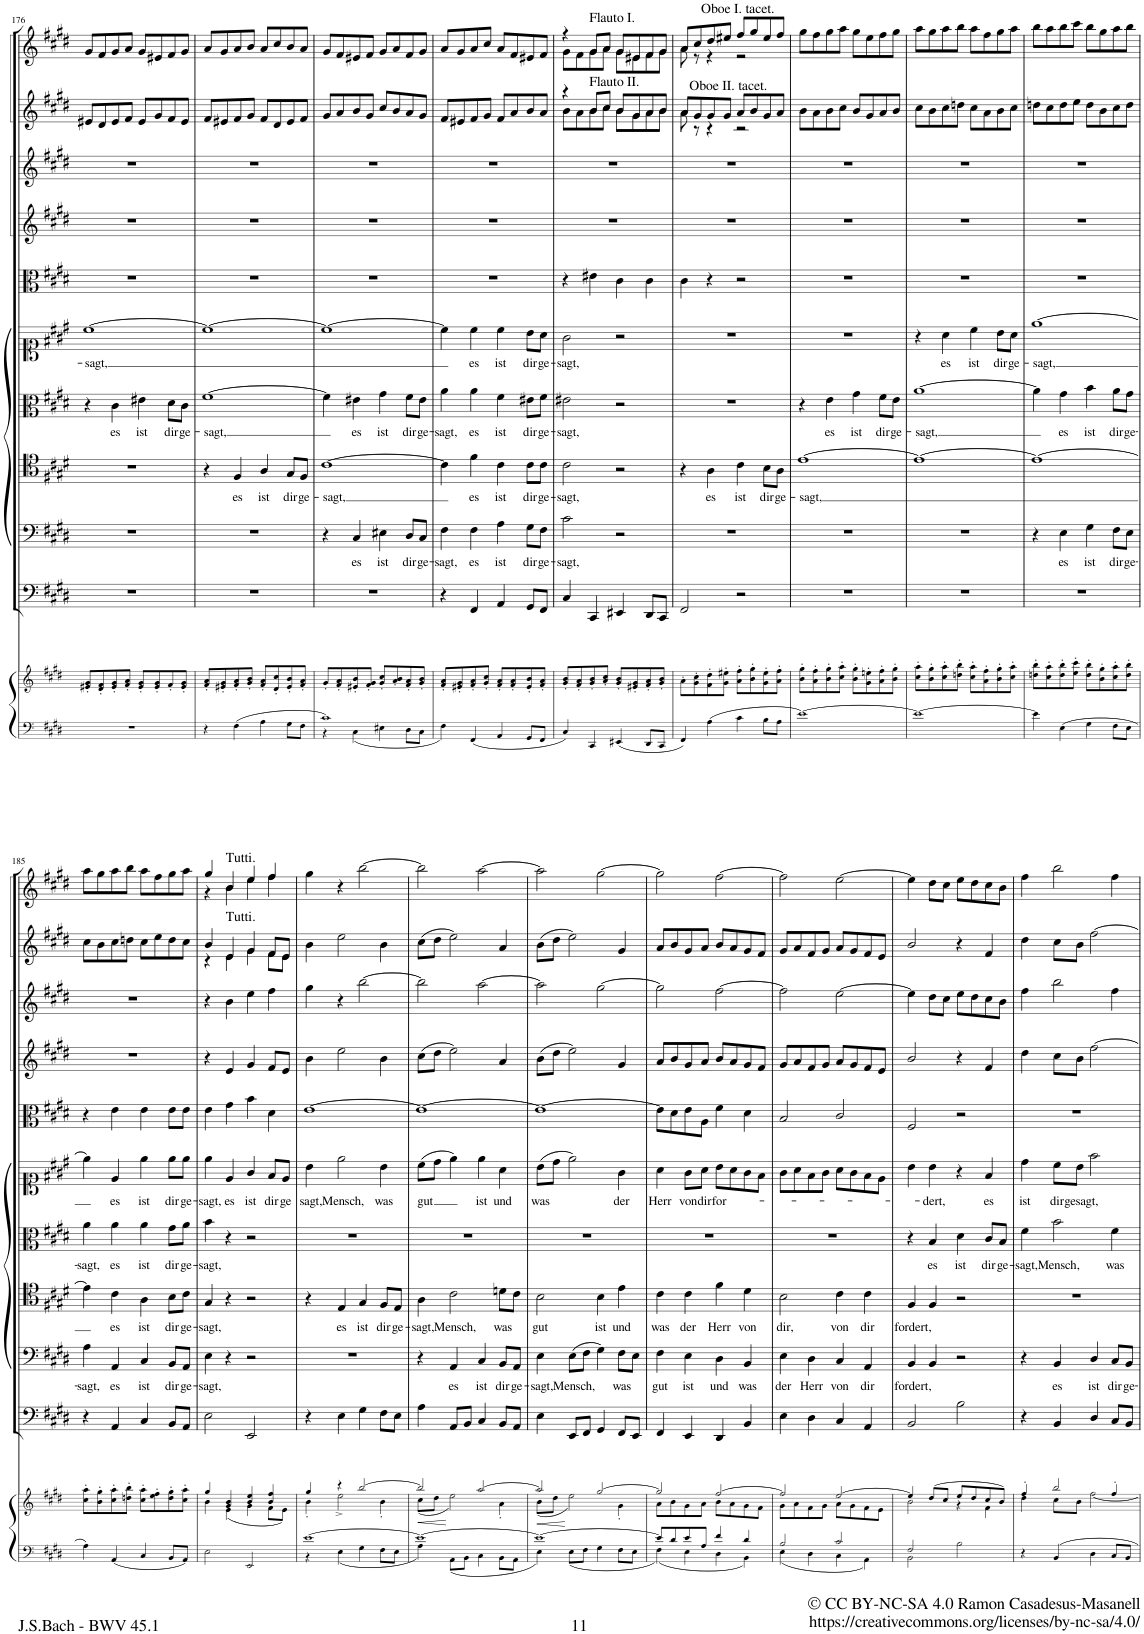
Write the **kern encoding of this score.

**kern	**kern	**dynam	**kern	**kern	**text	**kern	**text	**kern	**text	**kern	**text	**kern	**kern	**kern	**kern	**kern
*part11	*part11	*part11	*part10	*part9	*part9	*part8	*part8	*part7	*part7	*part6	*part6	*part5	*part4	*part3	*part2	*part1
*staff12	*staff11	*staff11/12	*staff10	*staff9	*staff9	*staff8	*staff8	*staff7	*staff7	*staff6	*staff6	*staff5	*staff4	*staff3	*staff2	*staff1
*I"Piano reduction	*	*	*I"Continuo	*I"Basso	*	*I"Tenore	*	*I"Alto	*	*I"Soprano	*	*I"Viola	*I"Violino II	*I"Violino I	*I"Flauto traverso II Oboe II	*I"Flauto traverso I Oboe I
*I'Pno	*	*	*	*	*	*	*	*	*	*	*	*	*	*	*I'Ob	*I'Ob
!!LO:PB:g=z
*clefF4	*clefG2	*	*clefF4	*clefF4	*	*clefC4	*	*clefC3	*	*clefC1	*	*clefC3	*clefG2	*clefG2	*clefG2	*clefG2
*k[f#c#g#d#]	*k[f#c#g#d#]	*	*k[f#c#g#d#]	*k[f#c#g#d#]	*	*k[f#c#g#d#]	*	*k[f#c#g#d#]	*	*k[f#c#g#d#]	*	*k[f#c#g#d#]	*k[f#c#g#d#]	*k[f#c#g#d#]	*k[f#c#g#d#]	*k[f#c#g#d#]
*M2/2	*M2/2	*	*M2/2	*M2/2	*	*M2/2	*	*M2/2	*	*M2/2	*	*M2/2	*M2/2	*M2/2	*M2/2	*M2/2
*met(c|)	*met(c|)	*	*met(c|)	*met(c|)	*	*met(c|)	*	*met(c|)	*	*met(c|)	*	*met(c|)	*met(c|)	*met(c|)	*met(c|)	*met(c|)
=176	=176	=176	=176	=176	=176	=176	=176	=176	=176	=176	=176	=176	=176	=176	=176	=176
!	!	!	!	!	!	!	!	!	!	!	!LO:LY:b	!	!	!	!	!
1r	8e#X/' 8g#/'L	.	1r	1r	.	1r	.	4r	.	[1cc#	sagt,	1r	1r	1r	8e#X/L	8g#/L
.	8d#/' 8f#/'	.	.	.	.	.	.	.	.	.	.	.	.	.	8d#/	8f#/
!	!	!	!	!	!	!	!	!	!LO:LY:b	!	!	!	!	!	!	!
.	8e#/' 8g#/'	.	.	.	.	.	.	4c#\	es	.	.	.	.	.	8e#/	8g#/
.	8f#/' 8a/'J	.	.	.	.	.	.	.	.	.	.	.	.	.	8f#/J	8a/J
!	!	!	!	!	!	!	!	!	!LO:LY:b	!	!	!	!	!	!	!
.	8e#/' 8g#/'L	.	.	.	.	.	.	4e#X\	ist	.	.	.	.	.	8e#/L	8g#/L
.	8e#/' 8g#/'	.	.	.	.	.	.	.	.	.	.	.	.	.	8g#/	8e#X/
!	!	!	!	!	!	!	!	!	!LO:LY:b	!	!	!	!	!	!	!
.	8f#'/	.	.	.	.	.	.	8d#\L	dir	.	.	.	.	.	8f#/	8f#/
!	!	!	!	!	!	!	!	!	!LO:LY:b	!	!	!	!	!	!	!
.	8e#/' 8g#/'J	.	.	.	.	.	.	8c#\J	ge-	.	.	.	.	.	8e#/J	8g#/J
=177	=177	=177	=177	=177	=177	=177	=177	=177	=177	=177	=177	=177	=177	=177	=177	=177
!	!	!	!	!	!	!	!	!	!LO:LY:b	!	!	!	!	!	!	!
4r	8f#/' 8a/'L	.	1r	1r	.	4r	.	[1f#	sagt,	1cc#_	.	1r	1r	1r	8f#/L	8a/L
.	8e#X/' 8g#/'	.	.	.	.	.	.	.	.	.	.	.	.	.	8e#X/	8g#/
!	!	!	!	!	!	!	!LO:LY:b	!	!	!	!	!	!	!	!	!
4F#\	8f#/' 8a/'	.	.	.	.	4F#/	es	.	.	.	.	.	.	.	8f#/	8a/
.	8g#/' 8b/'J	.	.	.	.	.	.	.	.	.	.	.	.	.	8g#/J	8b/J
!	!	!	!	!	!	!	!LO:LY:b	!	!	!	!	!	!	!	!	!
4A\	8f#/' 8a/'L	.	.	.	.	4A/	ist	.	.	.	.	.	.	.	8f#/L	8a/L
.	8d#/' 8cc#/'	.	.	.	.	.	.	.	.	.	.	.	.	.	8d#/	8cc#/
!	!	!	!	!	!	!	!LO:LY:b	!	!	!	!	!	!	!	!	!
8G#\L	8e#/' 8b/'	.	.	.	.	8G#/L	dir	.	.	.	.	.	.	.	8e#/	8b/
!	!	!	!	!	!	!	!LO:LY:b	!	!	!	!	!	!	!	!	!
8F#\J	8f#/' 8a/'J	.	.	.	.	8F#/J	ge-	.	.	.	.	.	.	.	8f#/J	8a/J
=178	=178	=178	=178	=178	=178	=178	=178	=178	=178	=178	=178	=178	=178	=178	=178	=178
*^	*	*	*	*	*	*	*	*	*	*	*	*	*	*	*	*
!	!	!	!	!	!	!	!	!LO:LY:b	!	!	!	!	!	!	!	!	!
1c#	4r	8g#'/L	.	1r	4r	.	[1c#	sagt,	4f#\]	.	1cc#_	.	1r	1r	1r	8g#/L	8g#/L
.	.	8f#/' 8a/'	.	.	.	.	.	.	.	.	.	.	.	.	.	8a/	8f#/
!	!	!	!	!	!	!LO:LY:b	!	!	!	!LO:LY:b	!	!	!	!	!	!	!
.	4C#\	8e#X/' 8b/'	.	.	4C#/	es	.	.	4e#X\	es	.	.	.	.	.	8b/	8e#X/
.	.	8f#/' 8g#/'J	.	.	.	.	.	.	.	.	.	.	.	.	.	8g#/J	8f#/J
!	!	!	!	!	!	!LO:LY:b	!	!	!	!LO:LY:b	!	!	!	!	!	!	!
.	4E#X\	8g#/' 8cc#/'L	.	.	4E#X\	ist	.	.	4g#\	ist	.	.	.	.	.	8cc#/L	8g#/L
.	.	8a/' 8b/'	.	.	.	.	.	.	.	.	.	.	.	.	.	8b/	8a/
!	!	!	!	!	!	!LO:LY:b	!	!	!	!LO:LY:b	!	!	!	!	!	!	!
.	8D#\L	8f#/' 8a/'	.	.	8D#/L	dir	.	.	8f#\L	dir	.	.	.	.	.	8a/	8f#/
!	!	!	!	!	!	!LO:LY:b	!	!	!	!LO:LY:b	!	!	!	!	!	!	!
.	8C#\J	8g#/' 8b/'J	.	.	8C#/J	ge-	.	.	8e#\J	ge-	.	.	.	.	.	8g#/J	8g#/J
=179	=179	=179	=179	=179	=179	=179	=179	=179	=179	=179	=179	=179	=179	=179	=179	=179	=179
!	!	!	!	!	!	!LO:LY:b	!	!	!	!LO:LY:b	!	!	!	!	!	!	!
*v	*v	*	*	*	*	*	*	*	*	*	*	*	*	*	*	*	*
4F#\	8f#/' 8a/'L	.	4r	4F#\	sagt,	4c#\]	.	4a\	sagt,	4cc#\]	.	1r	1r	1r	8f#/L	8a/L
.	8e#X/' 8g#/'	.	.	.	.	.	.	.	.	.	.	.	.	.	8e#X/	8g#/
!	!	!	!	!	!LO:LY:b	!	!LO:LY:b	!	!LO:LY:b	!	!LO:LY:b	!	!	!	!	!
4FF#/	8f#/' 8a/'	.	4FF#/	4F#\	es	4f#\	es	4a\	es	4cc#\	es	.	.	.	8f#/	8a/
.	8g#/' 8cc#/'J	.	.	.	.	.	.	.	.	.	.	.	.	.	8g#/J	8cc#/J
!	!	!	!	!	!LO:LY:b	!	!LO:LY:b	!	!LO:LY:b	!	!LO:LY:b	!	!	!	!	!
4AA/	8f#/' 8a/'L	.	4AA/	4A\	ist	4c#\	ist	4f#\	ist	4cc#\	ist	.	.	.	8f#/L	8a/L
.	8f#/' 8a/'	.	.	.	.	.	.	.	.	.	.	.	.	.	8a/	8f#/
!	!	!	!	!	!LO:LY:b	!	!LO:LY:b	!	!LO:LY:b	!	!LO:LY:b	!	!	!	!	!
8GG#/L	8e#/' 8b/'	.	8GG#/L	8G#\L	dir	8c#\L	dir	8e#X\L	dir	8b\L	dir	.	.	.	8b/	8e#X/
!	!	!	!	!	!LO:LY:b	!	!LO:LY:b	!	!LO:LY:b	!	!LO:LY:b	!	!	!	!	!
8FF#/J	8f#/' 8a/'J	.	8FF#/J	8F#\J	ge-	8c#\J	ge-	8f#\J	ge-	8a\J	ge-	.	.	.	8a/J	8f#/J
=180	=180	=180	=180	=180	=180	=180	=180	=180	=180	=180	=180	=180	=180	=180	=180	=180
!	!	!	!	!	!LO:LY:b	!	!LO:LY:b	!	!LO:LY:b	!	!LO:LY:b	!	!	!	!	!
*	*	*	*	*	*	*	*	*	*	*	*	*	*	*	*^	*^
4C#/	8g#/' 8b/'L	.	4C#/	2c#\	sagt,	2c#\	sagt,	2e#X\	sagt,	2g#\	sagt,	4r	1r	1r	4r	8b\L	4r	8g#\L
.	8f#/' 8a/'	.	.	.	.	.	.	.	.	.	.	.	.	.	.	8a\	.	8f#\
!	!	!	!	!	!	!	!	!	!	!	!	!	!	!	!	!	!LO:TX:a:t=Flauto I.	!
!	!	!	!	!	!	!	!	!	!	!	!	!	!	!	!LO:TX:a:t=Flauto II.	!	!	!
4CC#/	8g#/' 8b/'	.	4CC#/	.	.	.	.	.	.	.	.	4e#X\	.	.	8b/L	8b\	8g#/L	8g#\
.	8a/' 8cc#/'J	.	.	.	.	.	.	.	.	.	.	.	.	.	8cc#/J	8cc#\J	8a/J	8a\J
4EE#X/	8g#/' 8b/'L	.	4EE#X/	2r	.	2r	.	2r	.	2r	.	4c#\	.	.	8b/L	8b\L	8g#/L	8g#\L
.	8e#X/' 8g#/'	.	.	.	.	.	.	.	.	.	.	.	.	.	8g#/	8g#\	8e#X/	8e#\
8DD#/L	8f#/' 8a/'	.	8DD#/L	.	.	.	.	.	.	.	.	4c#\	.	.	8a/	8a\	8f#/	8f#\
8CC#/J	8g#/' 8b/'J	.	8CC#/J	.	.	.	.	.	.	.	.	.	.	.	8b/J	8b\J	8g#/J	8g#\J
=181	=181	=181	=181	=181	=181	=181	=181	=181	=181	=181	=181	=181	=181	=181	=181	=181	=181	=181
4FF#/	8a'\L	.	2FF#/	1r	.	4r	.	1r	.	1r	.	4c#\	1r	1r	8a/L	8a\	8a/L	8a\
.	8g#\' 8cc#\'	.	.	.	.	.	.	.	.	.	.	.	.	.	8g#/	8r	8cc#/	8r
!	!	!	!	!	!	!	!	!	!	!	!	!	!	!	!	!	!LO:TX:a:t=Oboe I. tacet.	!
!	!	!	!	!	!	!	!LO:LY:b	!	!	!	!	!	!	!	!	!	!	!
4A\	8f#\' 8dd#\'	.	.	.	.	4A\	es	.	.	.	.	4r	.	.	8g#/	4r	8dd#/	4r
!	!	!	!	!	!	!	!	!	!	!	!	!	!	!	!LO:TX:a:t=Oboe II. tacet.	!	!	!
.	8g#\' 8ee#X\'J	.	.	.	.	.	.	.	.	.	.	.	.	.	8g#/J	.	8ee#X/J	.
!	!	!	!	!	!	!	!LO:LY:b	!	!	!	!	!	!	!	!	!	!	!
4c#\	8a\' 8ff#\'L	.	2r	.	.	4c#\	ist	.	.	.	.	2r	.	.	8a/L	2r	8ff#/L	2r
.	8b\' 8gg#\'	.	.	.	.	.	.	.	.	.	.	.	.	.	8b/	.	8gg#/	.
!	!	!	!	!	!	!	!LO:LY:b	!	!	!	!	!	!	!	!	!	!	!
8B\L	8g#\' 8ee#\'	.	.	.	.	8B\L	dir	.	.	.	.	.	.	.	8g#/	.	8ee#/	.
!	!	!	!	!	!	!	!LO:LY:b	!	!	!	!	!	!	!	!	!	!	!
8A\J	8a\' 8ff#\'J	.	.	.	.	8A\J	ge-	.	.	.	.	.	.	.	8a/J	.	8ff#/J	.
*	*	*	*	*	*	*	*	*	*	*	*	*	*	*	*v	*v	*	*
*	*	*	*	*	*	*	*	*	*	*	*	*	*	*	*	*v	*v
=182	=182	=182	=182	=182	=182	=182	=182	=182	=182	=182	=182	=182	=182	=182	=182	=182
!	!	!	!	!	!	!	!LO:LY:b	!	!	!	!	!	!	!	!	!
[1e	8b\' 8gg#\'L	.	1r	1r	.	[1e	sagt,	4r	.	1r	.	1r	1r	1r	8b\L	8gg#\L
.	8a\' 8ff#\'	.	.	.	.	.	.	.	.	.	.	.	.	.	8a\	8ff#\
!	!	!	!	!	!	!	!	!	!LO:LY:b	!	!	!	!	!	!	!
.	8b\' 8gg#\'	.	.	.	.	.	.	4e\	es	.	.	.	.	.	8b\	8gg#\
.	8cc#\' 8aa\'J	.	.	.	.	.	.	.	.	.	.	.	.	.	8cc#\J	8aa\J
!	!	!	!	!	!	!	!	!	!LO:LY:b	!	!	!	!	!	!	!
.	8b\' 8gg#\'L	.	.	.	.	.	.	4g#\	ist	.	.	.	.	.	8b/L	8gg#\L
.	8g#\' 8een\'	.	.	.	.	.	.	.	.	.	.	.	.	.	8g#/	8ee\
!	!	!	!	!	!	!	!	!	!LO:LY:b	!	!	!	!	!	!	!
.	8a\' 8ff#\'	.	.	.	.	.	.	8f#\L	dir	.	.	.	.	.	8a/	8ff#\
!	!	!	!	!	!	!	!	!	!LO:LY:b	!	!	!	!	!	!	!
.	8b\' 8gg#\'J	.	.	.	.	.	.	8e\J	ge-	.	.	.	.	.	8b/J	8gg#\J
=183	=183	=183	=183	=183	=183	=183	=183	=183	=183	=183	=183	=183	=183	=183	=183	=183
!	!	!	!	!	!	!	!	!	!LO:LY:b	!	!	!	!	!	!	!
1e_	8cc#\' 8aa\'L	.	1r	1r	.	1e_	.	[1a	sagt,	4r	.	1r	1r	1r	8cc#\L	8aa\L
.	8b\' 8gg#\'	.	.	.	.	.	.	.	.	.	.	.	.	.	8b\	8gg#\
!	!	!	!	!	!	!	!	!	!	!	!LO:LY:b	!	!	!	!	!
.	8cc#\' 8aa\'	.	.	.	.	.	.	.	.	4a\	es	.	.	.	8cc#\	8aa\
.	8ddn\' 8bb\'J	.	.	.	.	.	.	.	.	.	.	.	.	.	8ddn\J	8bb\J
!	!	!	!	!	!	!	!	!	!	!	!LO:LY:b	!	!	!	!	!
.	8cc#\' 8aa\'L	.	.	.	.	.	.	.	.	4cc#\	ist	.	.	.	8cc#\L	8aa\L
.	8a\' 8ff#\'	.	.	.	.	.	.	.	.	.	.	.	.	.	8a\	8ff#\
!	!	!	!	!	!	!	!	!	!	!	!LO:LY:b	!	!	!	!	!
.	8b\' 8gg#\'	.	.	.	.	.	.	.	.	8b\L	dir	.	.	.	8b\	8gg#\
!	!	!	!	!	!	!	!	!	!	!	!LO:LY:b	!	!	!	!	!
.	8cc#\' 8aa\'J	.	.	.	.	.	.	.	.	8a\J	ge-	.	.	.	8cc#\J	8aa\J
=184	=184	=184	=184	=184	=184	=184	=184	=184	=184	=184	=184	=184	=184	=184	=184	=184
!	!	!	!	!	!	!	!	!	!	!	!LO:LY:b	!	!	!	!	!
4e\]	8ddn\' 8bb\'L	.	1r	4r	.	1e_	.	4a\]	.	[1ee	sagt,	1r	1r	1r	8ddn\L	8bb\L
.	8cc#\' 8aa\'	.	.	.	.	.	.	.	.	.	.	.	.	.	8cc#\	8aa\
!	!	!	!	!	!LO:LY:b	!	!	!	!LO:LY:b	!	!	!	!	!	!	!
4E\	8dd\' 8bb\'	.	.	4E\	es	.	.	4g#\	es	.	.	.	.	.	8dd\	8bb\
.	8ee\' 8ccc#\'J	.	.	.	.	.	.	.	.	.	.	.	.	.	8ee\J	8ccc#\J
!	!	!	!	!	!LO:LY:b	!	!	!	!LO:LY:b	!	!	!	!	!	!	!
4G#\	8dd\' 8bb\'L	.	.	4G#\	ist	.	.	4b\	ist	.	.	.	.	.	8dd\L	8bb\L
.	8b\' 8gg#\'	.	.	.	.	.	.	.	.	.	.	.	.	.	8b\	8gg#\
!	!	!	!	!	!LO:LY:b	!	!	!	!LO:LY:b	!	!	!	!	!	!	!
8F#\L	8cc#\' 8aa\'	.	.	8F#\L	dir	.	.	8a\L	dir	.	.	.	.	.	8cc#\	8aa\
!	!	!	!	!	!LO:LY:b	!	!	!	!LO:LY:b	!	!	!	!	!	!	!
8E\J	8dd\' 8bb\'J	.	.	8E\J	ge-	.	.	8g#\J	ge-	.	.	.	.	.	8dd\J	8bb\J
!!LO:LB:g=z
=185	=185	=185	=185	=185	=185	=185	=185	=185	=185	=185	=185	=185	=185	=185	=185	=185
!	!	!	!	!	!LO:LY:b	!	!	!	!LO:LY:b	!	!	!	!	!	!	!
4A\	8cc#\' 8aa\'L	.	4r	4A\	sagt,	4e\]	.	4a\	sagt,	4ee\]	.	4r	1r	1r	8cc#\L	8aa\L
.	8b\' 8gg#\'	.	.	.	.	.	.	.	.	.	.	.	.	.	8b\	8gg#\
!	!	!	!	!	!LO:LY:b	!	!LO:LY:b	!	!LO:LY:b	!	!LO:LY:b	!	!	!	!	!
4AA/	8cc#\' 8aa\'	.	4AA/	4AA/	es	4c#\	es	4a\	es	4e/	es	4e\	.	.	8cc#\	8aa\
.	8ddn\' 8bb\'J	.	.	.	.	.	.	.	.	.	.	.	.	.	8ddn\J	8bb\J
!	!	!	!	!	!LO:LY:b	!	!LO:LY:b	!	!LO:LY:b	!	!LO:LY:b	!	!	!	!	!
4C#/	8cc#\' 8aa\'L	.	4C#/	4C#/	ist	4A\	ist	4a\	ist	4ee\	ist	4e\	.	.	8cc#\L	8aa\L
.	8ee\' 8ff#\'	.	.	.	.	.	.	.	.	.	.	.	.	.	8ee\	8ff#\
!	!	!	!	!	!LO:LY:b	!	!LO:LY:b	!	!LO:LY:b	!	!LO:LY:b	!	!	!	!	!
8BB/L	8dd\' 8gg#\'	.	8BB/L	8BB/L	dir	8B\L	dir	8g#\L	dir	8ee\L	dir	8e\L	.	.	8dd\	8gg#\
!	!	!	!	!	!LO:LY:b	!	!LO:LY:b	!	!LO:LY:b	!	!LO:LY:b	!	!	!	!	!
8AA/J	8cc#\' 8aa\'J	.	8AA/J	8AA/J	ge-	8c#\J	ge-	8a\J	ge-	8ee\J	ge-	8e\J	.	.	8cc#\J	8aa\J
=186	=186	=186	=186	=186	=186	=186	=186	=186	=186	=186	=186	=186	=186	=186	=186	=186
*	*^	*	*	*	*	*	*	*	*	*	*	*	*	*	*	*
!	!	!	!	!	!	!LO:LY:b	!	!LO:LY:b	!	!LO:LY:b	!	!LO:LY:b	!	!	!	!	!
*	*	*	*	*	*	*	*	*	*	*	*	*	*	*	*	*^	*^
2E\	4gg#/	4b\	.	2E\	4E\	sagt,	4G#/	sagt,	4b\	sagt,	4ee\	sagt,	4e\	4r	4r	4b/	4r	4gg#/	4r
!	!	!	!	!	!	!	!	!	!	!	!	!	!	!	!	!	!	!LO:TX:a:t=Tutti.	!
!	!	!	!	!	!	!	!	!	!	!	!	!	!	!	!	!LO:TX:a:t=Tutti.	!	!	!
!	!	!	!	!	!	!	!	!	!	!	!	!LO:LY:b	!	!	!	!	!	!	!
.	4g#/ 4b/	(4e\	.	.	4r	.	4r	.	4r	.	4e/	es	4g#\	4e/	4b\	4e/	4e\	4b/	4b\
!	!	!	!	!	!	!	!	!	!	!	!	!LO:LY:b	!	!	!	!	!	!	!
2EE/	4b/ 4ee/	4g#\	.	2EE/	2r	.	2r	.	2r	.	4g#/	ist	4b\	4g#/	4ee\	4g#/	4g#\	4ee/	4ee\
!	!	!	!	!	!	!	!	!	!	!	!	!LO:LY:b	!	!	!	!	!	!	!
.	4b/ 4ff#/	8f#\L	.	.	.	.	.	.	.	.	8f#/L	dir	4d#\	8f#/L	4ff#\	8f#/L	8f#\L	4ff#/	4ff#\
!	!	!	!	!	!	!	!	!	!	!	!	!LO:LY:b	!	!	!	!	!	!	!
.	.	8e\J)	.	.	.	.	.	.	.	.	8e/J	ge	.	8e/J	.	8e/J	8e\J	.	.
*	*	*	*	*	*	*	*	*	*	*	*	*	*	*	*	*	*	*v	*v
=187	=187	=187	=187	=187	=187	=187	=187	=187	=187	=187	=187	=187	=187	=187	=187	=187	=187	=187
*^	*	*	*	*	*	*	*	*	*	*	*	*	*	*	*	*	*	*
!	!	!	!	!	!	!	!	!	!	!	!	!	!LO:LY:b	!	!	!	!	!	!
*	*	*	*	*	*	*	*	*	*	*	*	*	*	*	*	*	*v	*v	*
[1e	4r	4gg#/	4b'\	.	4r	1r	.	4r	.	1r	.	4b\	sagt,	[1e	4b\	4gg#\	4b\	4gg#\
!	!	!	!	!	!	!	!	!	!LO:LY:b	!	!	!	!LO:LY:b	!	!	!	!	!
.	4E\	4r	2ee^\	.	4E\	.	.	4E/	es	.	.	2ee\	Mensch,	.	2ee\	4r	2ee\	4r
!	!	!	!	!	!	!	!	!	!LO:LY:b	!	!	!	!	!	!	!	!	!
.	4G#\	[2bb/	.	.	4G#\	.	.	4G#/	ist	.	.	.	.	.	.	[2bb\	.	[2bb\
!	!	!	!	!	!	!	!	!	!LO:LY:b	!	!	!	!LO:LY:b	!	!	!	!	!
.	8F#\L	.	4b'\	.	8F#\L	.	.	8F#/L	dir	.	.	4b\	was	.	4b\	.	4b\	.
!	!	!	!	!	!	!	!	!	!LO:LY:b	!	!	!	!	!	!	!	!	!
.	8E\J	.	.	.	8E\J	.	.	8E/J	ge-	.	.	.	.	.	.	.	.	.
=188	=188	=188	=188	=188	=188	=188	=188	=188	=188	=188	=188	=188	=188	=188	=188	=188	=188	=188
!	!	!	!	!LO:HP:b	!	!	!	!	!LO:LY:b	!	!	!	!LO:LY:b	!	!	!	!	!
1e_	4A\	2bb/]	(8cc#\L	<	4A\	4r	.	4A\	sagt,	1r	.	(8cc#\L	gut	1e_	(8cc#\L	2bb\]	(8cc#\L	2bb\]
.	.	.	8dd#\J	.	.	.	.	.	.	.	.	8dd#\J	.	.	8dd#\J	.	8dd#\J	.
!	!	!	!	!	!	!	!LO:LY:b	!	!LO:LY:b	!	!	!	!	!	!	!	!	!
.	8AA\L	.	2ee\)	.	8AA/L	4AA/	es	2c#\	Mensch,	.	.	4ee\)	.	.	2ee\)	.	2ee\)	.
.	8BB\J	.	.	.	8BB/J	.	.	.	.	.	.	.	.	.	.	.	.	.
!	!	!	!	!	!	!	!LO:LY:b	!	!	!	!	!	!LO:LY:b	!	!	!	!	!
.	4C#\	[2aa/	.	.	4C#/	4C#/	ist	.	.	.	.	4ee\	ist	.	.	[2aa\	.	[2aa\
!	!	!	!	!	!	!	!LO:LY:b	!	!LO:LY:b	!	!	!	!LO:LY:b	!	!	!	!	!
.	8BB\L	.	4a'\	.	8BB/L	8BB/L	dir	8dn\L	was	.	.	4a\	und	.	4a/	.	4a/	.
!	!	!	!	!	!	!	!LO:LY:b	!	!	!	!	!	!	!	!	!	!	!
.	8AA\J	.	.	.	8AA/J	8AA/J	ge-	8c#\J	.	.	.	.	.	.	.	.	.	.
=189	=189	=189	=189	=189	=189	=189	=189	=189	=189	=189	=189	=189	=189	=189	=189	=189	=189	=189
!	!	!	!	!	!	!	!LO:LY:b	!	!LO:LY:b	!	!	!	!LO:LY:b	!	!	!	!	!
1e_	4E\	2aa/]	(8b\L	.	4E\	4E\	sagt,	2B\	gut	1r	.	(8b\L	was	1e_	(8b\L	2aa\]	(8b\L	2aa\]
.	.	.	8dd#\J	.	.	.	.	.	.	.	.	8dd#\J	.	.	8dd#\J	.	8dd#\J	.
!	!	!	!	!	!	!	!LO:LY:b	!	!	!	!	!	!	!	!	!	!	!
.	8E\L	.	2ee\)	[	8EE/L	(8E\L	Mensch,	.	.	.	.	2ee\)	.	.	2ee\)	.	2ee\)	.
.	8F#\J	.	.	.	8FF#/J	8F#\J	.	.	.	.	.	.	.	.	.	.	.	.
!	!	!	!	!	!	!	!	!	!LO:LY:b	!	!	!	!	!	!	!	!	!
.	4G#\	[2gg#/	.	.	4GG#/	4G#\)	.	4B\	ist	.	.	.	.	.	.	[2gg#\	.	[2gg#\
!	!	!	!	!	!	!	!LO:LY:b	!	!LO:LY:b	!	!	!	!LO:LY:b	!	!	!	!	!
.	8F#\L	.	4g#'\	.	8FF#/L	8F#\L	was	4e\	und	.	.	4g#\	der	.	4g#/	.	4g#/	.
.	8E\J	.	.	.	8EE/J	8E\J	.	.	.	.	.	.	.	.	.	.	.	.
=190	=190	=190	=190	=190	=190	=190	=190	=190	=190	=190	=190	=190	=190	=190	=190	=190	=190	=190
!	!	!	!	!	!	!	!LO:LY:b	!	!LO:LY:b	!	!	!	!LO:LY:b	!	!	!	!	!
8e/L]	4F#\	2gg#/]	8a\L	.	4FF#/	4F#\	gut	4c#\	was	1r	.	4a\	Herr	8e\L]	8a/L	2gg#\]	8a/L	2gg#\]
8d#/	.	.	8b\	.	.	.	.	.	.	.	.	.	.	8d#\	8b/	.	8b/	.
!	!	!	!	!	!	!	!LO:LY:b	!	!LO:LY:b	!	!	!	!LO:LY:b	!	!	!	!	!
8e/	4E\	.	8g#\	.	4EE/	4E\	ist	4c#\	der	.	.	8g#\L	von	8e\	8g#/	.	8g#/	.
!	!	!	!	!	!	!	!	!	!	!	!	!	!LO:LY:b	!	!	!	!	!
8A/J	.	.	8a\J	.	.	.	.	.	.	.	.	8a\J	dir	8A\J	8a/J	.	8a/J	.
!	!	!	!	!	!	!	!LO:LY:b	!	!LO:LY:b	!	!	!	!LO:LY:b	!	!	!	!	!
4f#/	4D#\	[2ff#/	8b\L	.	4DD#/	4D#\	und	4f#\	Herr	.	.	8b\L	for	4f#\	8b/L	[2ff#\	8b/L	[2ff#\
.	.	.	8a\	.	.	.	.	.	.	.	.	8a\	.	.	8a/	.	8a/	.
!	!	!	!	!	!	!	!LO:LY:b	!	!LO:LY:b	!	!	!	!	!	!	!	!	!
4d#/	4BB\	.	8g#\	.	4BB/	4BB/	was	4d#\	von	.	.	8g#\	.	4d#\	8g#/	.	8g#/	.
.	.	.	8f#\J	.	.	.	.	.	.	.	.	8f#\J	.	.	8f#/J	.	8f#/J	.
=191	=191	=191	=191	=191	=191	=191	=191	=191	=191	=191	=191	=191	=191	=191	=191	=191	=191	=191
!	!	!	!	!	!	!	!LO:LY:b	!	!LO:LY:b	!	!	!	!	!	!	!	!	!
2B/	4E\	2ff#/]	8g#\L	.	4E\	4E\	der	2B\	dir,	1r	.	8g#\L	.	2B/	8g#/L	2ff#\]	8g#/L	2ff#\]
.	.	.	8a\	.	.	.	.	.	.	.	.	8a\	.	.	8a/	.	8a/	.
!	!	!	!	!	!	!	!LO:LY:b	!	!	!	!	!	!	!	!	!	!	!
.	4D#\	.	8f#\	.	4D#\	4D#\	Herr	.	.	.	.	8f#\	.	.	8f#/	.	8f#/	.
.	.	.	8g#\J	.	.	.	.	.	.	.	.	8g#\J	.	.	8g#/J	.	8g#/J	.
!	!	!	!	!	!	!	!LO:LY:b	!	!LO:LY:b	!	!	!	!	!	!	!	!	!
2c#/	4C#\	[2ee/	8a\L	.	4C#/	4C#/	von	4c#\	von	.	.	8a\L	.	2c#/	8a/L	[2ee\	8a/L	[2ee\
.	.	.	8g#\	.	.	.	.	.	.	.	.	8g#\	.	.	8g#/	.	8g#/	.
!	!	!	!	!	!	!	!LO:LY:b	!	!LO:LY:b	!	!	!	!	!	!	!	!	!
.	4AA\	.	8f#\	.	4AA/	4AA/	dir	4c#\	dir	.	.	8f#\	.	.	8f#/	.	8f#/	.
.	.	.	8e\J	.	.	.	.	.	.	.	.	8e\J	.	.	8e/J	.	8e/J	.
=192	=192	=192	=192	=192	=192	=192	=192	=192	=192	=192	=192	=192	=192	=192	=192	=192	=192	=192
!	!	!	!	!	!	!	!LO:LY:b	!	!LO:LY:b	!	!	!	!	!	!	!	!	!
2F#/	2BB\	4ee/]	2b\	.	2BB/	4BB/	fordert,	4F#/	fordert,	4r	.	4b\	.	2F#/	2b/	4ee\]	2b/	4ee\]
!	!	!	!	!	!	!	!	!	!	!	!LO:LY:b	!	!LO:LY:b	!	!	!	!	!
.	.	(8dd#/L	.	.	.	4BB/	.	4F#/	.	4B/	es	4b\	dert,	.	.	8dd#\L	.	8dd#\L
.	.	8cc#/J	.	.	.	.	.	.	.	.	.	.	.	.	.	8cc#\J	.	8cc#\J
!	!	!	!	!	!	!	!	!	!	!	!LO:LY:b	!	!	!	!	!	!	!
2ryy	2B\	8ee/L	4r	.	2B\	2r	.	2r	.	4d#\	ist	4r	.	2r	4r	8ee\L	4r	8ee\L
.	.	8dd#/	.	.	.	.	.	.	.	.	.	.	.	.	.	8dd#\	.	8dd#\
!	!	!	!	!	!	!	!	!	!	!	!LO:LY:b	!	!LO:LY:b	!	!	!	!	!
.	.	8cc#/	4f#\	.	.	.	.	.	.	8c#/L	dir	4f#/	es	.	4f#/	8cc#\	4f#/	8cc#\
!	!	!	!	!	!	!	!	!	!	!	!LO:LY:b	!	!	!	!	!	!	!
.	.	8b/J)	.	.	.	.	.	.	.	8B/J	ge-	.	.	.	.	8b\J	.	8b\J
*v	*v	*	*	*	*	*	*	*	*	*	*	*	*	*	*	*	*	*
=193	=193	=193	=193	=193	=193	=193	=193	=193	=193	=193	=193	=193	=193	=193	=193	=193	=193
!	!	!	!	!	!	!	!	!	!	!LO:LY:b	!	!LO:LY:b	!	!	!	!	!
4r	4ff#'/	4dd#\	.	4r	4r	.	1r	.	4f#\	sagt,	4dd#\	ist	1r	4dd#\	4ff#\	4dd#\	4ff#\
!	!	!	!	!	!	!LO:LY:b	!	!	!	!LO:LY:b	!	!LO:LY:b	!	!	!	!	!
4BB/	2bb/	8cc#\L	.	4BB/	4BB/	es	.	.	2b\	Mensch,	8cc#\L	dir	.	8cc#\L	2bb\	8cc#\L	2bb\
!	!	!	!	!	!	!	!	!	!	!	!	!LO:LY:b	!	!	!	!	!
.	.	8b\J	.	.	.	.	.	.	.	.	8b\J	gesagt,	.	8b\J	.	8b\J	.
!	!	!	!	!	!	!LO:LY:b	!	!	!	!	!	!	!	!	!	!	!
4D#\	.	[2ff#\	.	4D#/	4D#/	ist	.	.	.	.	2ff#\	.	.	[2ff#\	.	[2ff#\	.
!	!	!	!	!	!	!LO:LY:b	!	!	!	!LO:LY:b	!	!	!	!	!	!	!
8C#/L	4ff#'/	.	.	8C#/L	8C#/L	dir	.	.	4f#\	was	.	.	.	.	4ff#\	.	4ff#\
!	!	!	!	!	!	!LO:LY:b	!	!	!	!	!	!	!	!	!	!	!
8BB/J	.	.	.	8BB/J	8BB/J	ge-	.	.	.	.	.	.	.	.	.	.	.
*	*v	*v	*	*	*	*	*	*	*	*	*	*	*	*	*	*	*
=	=	=	=	=	=	=	=	=	=	=	=	=	=	=	=	=
*-	*-	*-	*-	*-	*-	*-	*-	*-	*-	*-	*-	*-	*-	*-	*-	*-
